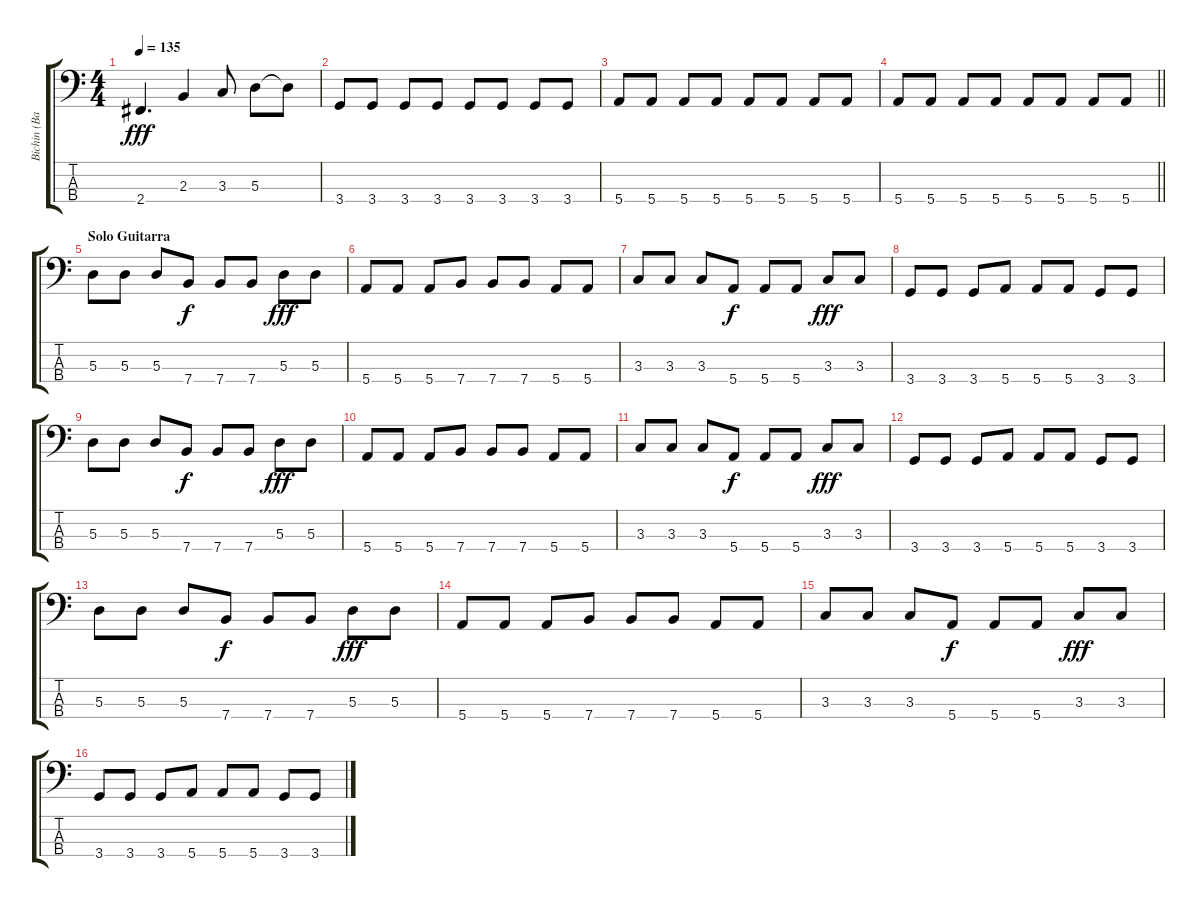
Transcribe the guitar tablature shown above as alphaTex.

\track ("Bichin (Bajo)" "Bichin (Ba") {instrument electricbasspick}
\staff {score tabs}
\tuning (G2 D2 A1 E1) {hide}
\ts (4 4)
\tempo 135
\clef f4
\ks c
2.4.4{d dy fff} 2.3.4 3.3.8 5.3.8 5.3{t}.8 |
3.4.8 3.4.8 3.4.8 3.4.8 3.4.8 3.4.8 3.4.8 3.4.8 |
5.4.8 5.4.8 5.4.8 5.4.8 5.4.8 5.4.8 5.4.8 5.4.8 |
\barLineRight lightlight
5.4.8 5.4.8 5.4.8 5.4.8 5.4.8 5.4.8 5.4.8 5.4.8 |
\section ("" "Solo Guitarra")
5.3.8{volume 12} 5.3.8 5.3.8 7.4.8{dy f} 7.4.8 7.4.8 5.3.8{dy fff} 5.3.8 |
5.4.8 5.4.8 5.4.8 7.4.8 7.4.8 7.4.8 5.4.8 5.4.8 |
3.3.8 3.3.8 3.3.8 5.4.8{dy f} 5.4.8 5.4.8 3.3.8{dy fff} 3.3.8 |
3.4.8 3.4.8 3.4.8 5.4.8 5.4.8 5.4.8 3.4.8 3.4.8 |
5.3.8{volume 12} 5.3.8 5.3.8 7.4.8{dy f} 7.4.8 7.4.8 5.3.8{dy fff} 5.3.8 |
5.4.8 5.4.8 5.4.8 7.4.8 7.4.8 7.4.8 5.4.8 5.4.8 |
3.3.8 3.3.8 3.3.8 5.4.8{dy f} 5.4.8 5.4.8 3.3.8{dy fff} 3.3.8 |
3.4.8 3.4.8 3.4.8 5.4.8 5.4.8 5.4.8 3.4.8 3.4.8 |
5.3.8{volume 12} 5.3.8 5.3.8 7.4.8{dy f} 7.4.8 7.4.8 5.3.8{dy fff} 5.3.8 |
5.4.8 5.4.8 5.4.8 7.4.8 7.4.8 7.4.8 5.4.8 5.4.8 |
3.3.8 3.3.8 3.3.8 5.4.8{dy f} 5.4.8 5.4.8 3.3.8{dy fff} 3.3.8 |
3.4.8 3.4.8 3.4.8 5.4.8 5.4.8 5.4.8 3.4.8 3.4.8
